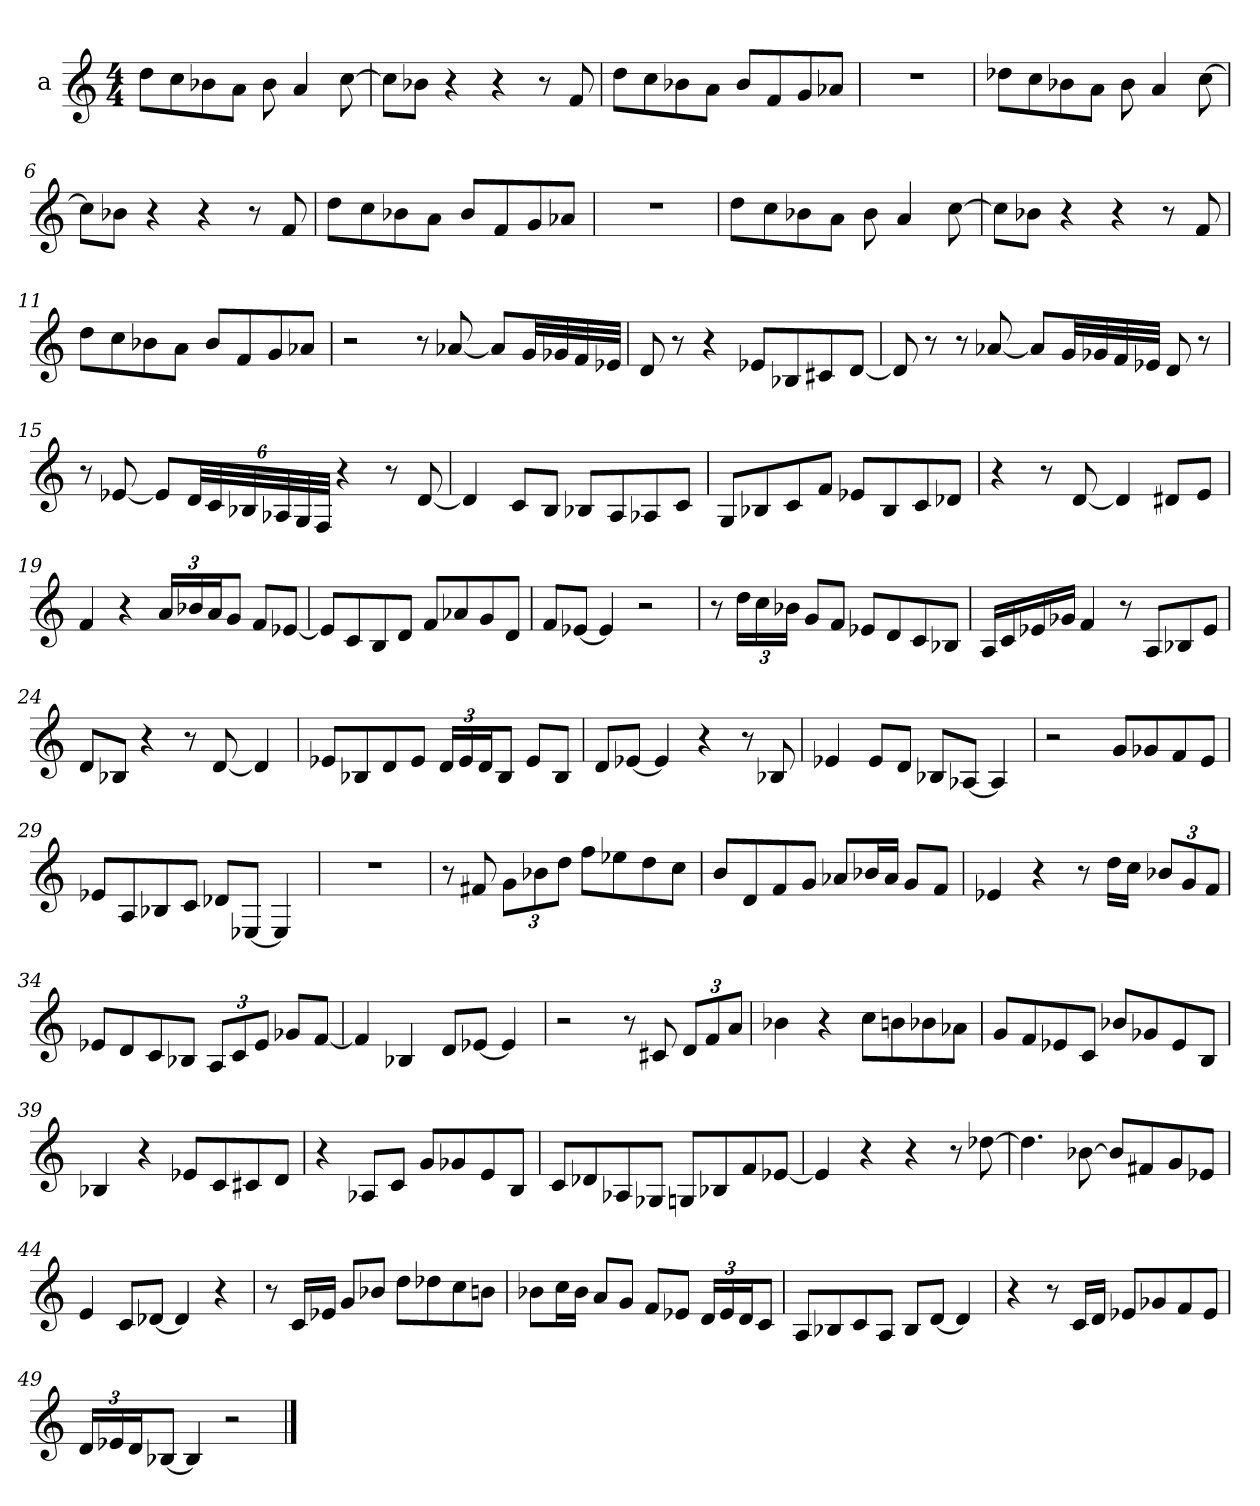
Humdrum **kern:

**kern
*part1
*staff1
*I"a
*clefG2
*M4/4
=1
8dd\L
8cc\
8b-X\
8a\J
8b-\
4a/
[8cc\
=2
8cc\L]
8b-X\J
4r
4r
8r
8f/
=3
8dd\L
8cc\
8b-X\
8a\J
8b-/L
8f/
8g/
8a-X/J
=4
1r
=5
8dd-X\L
8cc\
8b-X\
8a\J
8b-\
4a/
[8cc\
=6
8cc\L]
8b-X\J
4r
4r
8r
8f/
=7
8dd\L
8cc\
8b-X\
8a\J
8b-/L
8f/
8g/
8a-X/J
=8
1r
=9
8dd\L
8cc\
8b-X\
8a\J
8b-\
4a/
[8cc\
=10
8cc\L]
8b-X\J
4r
4r
8r
8f/
=11
8dd\L
8cc\
8b-X\
8a\J
8b-/L
8f/
8g/
8a-X/J
=12
2r
8r
[8a-X/
8a-/L]
32g/LL
32g-X/
32f/
32e-X/JJJ
=13
8d/
8r
4r
8e-X/L
8B-X/
8c#X/
[8d/J
=14
8d/]
8r
8r
[8a-X/
8a-/L]
32g/LL
32g-X/
32f/
32e-X/JJJ
8d/
8r
=15
8r
[8e-X/
8e-/L]
*Xbrackettup
48d/LL
48c/
48B-X/
48A-X/
48G/
48F/JJJ
4r
8r
[8d/
=16
4d/]
8c/L
8B/J
8B-X/L
8A/
8A-X/
8c/J
=17
8G/L
8B-X/
8c/
8f/J
8e-X/L
8B-/
8c/
8d-X/J
=18
4r
8r
[8d/
4d/]
8d#X/L
8e/J
=19
4f/
4r
24a/LL
24b-X/
24a/J
8g/J
8f/L
[8e-X/J
=20
8e-/L]
8c/
8B/
8d/J
8f/L
8a-X/
8g/
8d/J
=21
8f/L
[8e-X/J
4e-/]
2r
=22
8r
24dd\LL
24cc\
24b-X\JJ
8g/L
8f/J
8e-X/L
8d/
8c/
8B-X/J
=23
16A/LL
16c/
16e-X/
16g-X/JJ
4f/
8r
8A/L
8B-X/
8e-/J
=24
8d/L
8B-X/J
4r
8r
[8d/
4d/]
=25
8e-X/L
8B-X/
8d/
8e-/J
24d/LL
24e-/
24d/J
8B-/J
8e-/L
8B-/J
=26
8d/L
[8e-X/J
4e-/]
4r
8r
8B-X/
=27
4e-X/
8e-/L
8d/J
8B-X/L
[8A-X/J
4A-/]
=28
2r
8g/L
8g-X/
8f/
8e/J
=29
8e-X/L
8A/
8B-X/
8c/J
8d-X/L
[8E-X/J
4E-/]
=30
1r
=31
8r
8f#X/
12g\L
12b-X\
12dd\J
8ff\L
8ee-X\
8dd\
8cc\J
=32
8b/L
8d/
8f/
8g/J
8a-X/L
16b-X/L
16a-/JJ
8g/L
8f/J
=33
4e-X/
4r
8r
16dd\LL
16cc\JJ
12b-X/L
12g/
12f/J
=34
8e-X/L
8d/
8c/
8B-X/J
12A/L
12c/
12e-/J
8g-X/L
[8f/J
=35
4f/]
4B-X/
8d/L
[8e-X/J
4e-/]
=36
2r
8r
8c#X/
12d/L
12f/
12a/J
=37
4b-X\
4r
8cc\L
8bn\
8b-X\
8a-X\J
=38
8g/L
8f/
8e-X/
8c/J
8b-X/L
8g-X/
8e-/
8B/J
=39
4B-X/
4r
8e-X/L
8c/
8c#X/
8d/J
=40
4r
8A-X/L
8c/J
8g/L
8g-X/
8e/
8B/J
=41
8c/L
8d-X/
8A-X/
8G-X/J
8Gn/L
8B-X/
8f/
[8e-X/J
=42
4e-/]
4r
4r
8r
[8dd-X\
=43
4.dd-\]
[8b-X\
8b-/L]
8f#X/
8g/
8e-X/J
=44
4e/
8c/L
[8d-X/J
4d-/]
4r
=45
8r
16c/LL
16e-X/JJ
8g/L
8b-X/J
8dd\L
8dd-X\
8cc\
8bn\J
=46
8b-X\L
16cc\L
16b-\JJ
8a/L
8g/J
8f/L
8e-X/J
24d/LL
24e-/
24d/J
8c/J
=47
8A/L
8B-X/
8c/
8A/J
8B-/L
[8d/J
4d/]
=48
4r
8r
16c/LL
16d/JJ
8e-X/L
8g-X/
8f/
8e-/J
=49
24d/LL
24e-X/
24d/J
[8B-X/J
4B-/]
2r
==
*-
